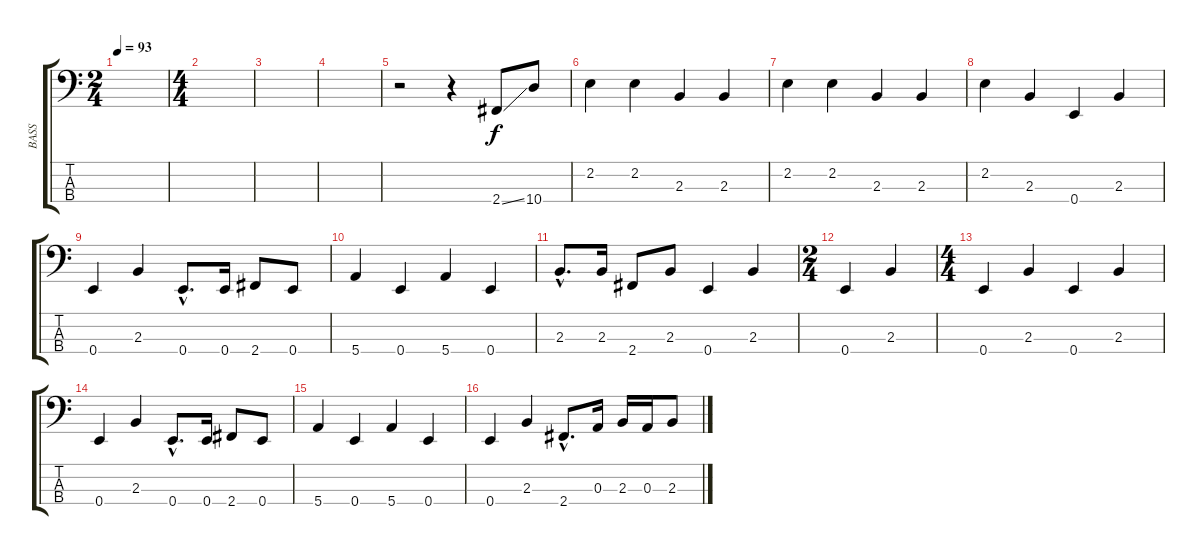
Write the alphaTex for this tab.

\track ("BASS" "BASS") {instrument electricbasspick}
\staff {score tabs}
\tuning (G2 D2 A1 E1) {hide}
\ts (2 4)
\tempo 93
\clef f4
\ks c
|
\ts (4 4)
|
|
|
r.2 r.4 2.4{ss}.8{volume 16 instrument electricbassfinger} 10.4.8 |
2.2.4{volume 13 instrument electricbasspick} 2.2.4 2.3.4 2.3.4 |
2.2.4 2.2.4 2.3.4 2.3.4 |
2.2.4 2.3.4 0.4.4 2.3.4 |
0.4.4 2.3.4 0.4{hac}.8{d} 0.4.16 2.4.8 0.4.8 |
5.4.4 0.4.4 5.4.4 0.4.4 |
2.3{hac}.8{d} 2.3.16 2.4.8 2.3.8 0.4.4 2.3.4 |
\ts (2 4)
0.4.4 2.3.4 |
\ts (4 4)
0.4.4 2.3.4 0.4.4 2.3.4 |
0.4.4 2.3.4 0.4{hac}.8{d} 0.4.16 2.4.8 0.4.8 |
5.4.4 0.4.4 5.4.4 0.4.4 |
0.4.4 2.3.4 2.4{hac}.8{d} 0.3.16 2.3.16 0.3.16 2.3.8
